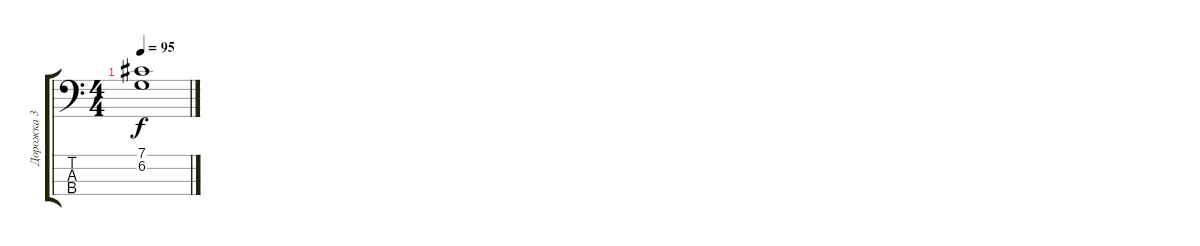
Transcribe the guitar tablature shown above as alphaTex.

\track ("Дорожка 3" "Дорожка 3") {instrument electricbassfinger}
\staff {score tabs}
\tuning (Gb2 Db2 Ab1 Eb1) {hide}
\ts (4 4)
\tempo 95
\clef f4
\ks c
(7.1{t} 6.2{t}).1{dy f}
